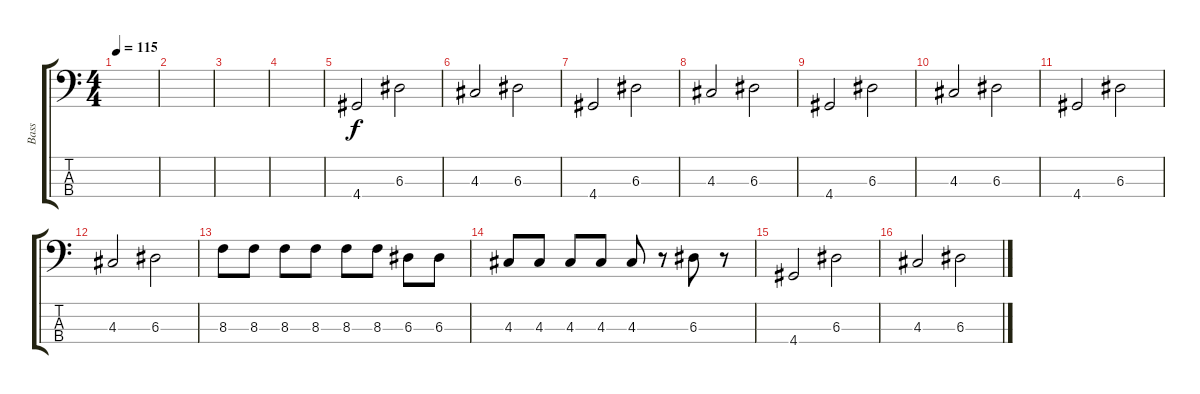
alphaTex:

\track ("Bass" "Bass") {instrument electricbasspick}
\staff {score tabs}
\tuning (G2 D2 A1 E1) {hide}
\ts (4 4)
\tempo 115
\clef f4
\ks c
|
|
|
|
4.4.2 6.3.2 |
4.3.2 6.3.2 |
4.4.2 6.3.2 |
4.3.2 6.3.2 |
4.4.2 6.3.2 |
4.3.2 6.3.2 |
4.4.2 6.3.2 |
4.3.2 6.3.2 |
8.3.8 8.3.8 8.3.8 8.3.8 8.3.8 8.3.8 6.3.8 6.3.8 |
4.3.8 4.3.8 4.3.8 4.3.8 4.3.8 r.8 6.3.8 r.8 |
4.4.2 6.3.2 |
4.3.2 6.3.2
